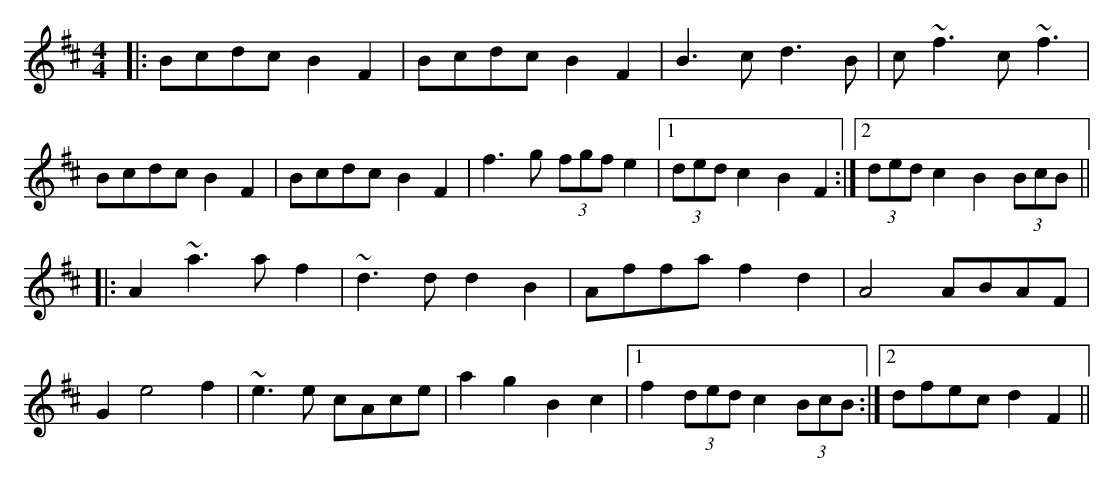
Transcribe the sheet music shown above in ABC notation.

X:1
M:4/4
K:Bmin
|:Bcdc B2F2|Bcdc B2F2|B3c d3B|c~f3 c~f3|
Bcdc B2F2|Bcdc B2F2|f3g (3fgf e2|1 (3ded c2 B2F2:|2 (3ded c2 B2 (3BcB||
|:A2 ~a3a f2|~d3d d2B2|Affa f2d2|A4 ABAF|
G2 e4 f2|~e3e cAce|a2g2 B2c2|1 f2 (3ded c2 (3BcB:|2 dfec d2F2||
